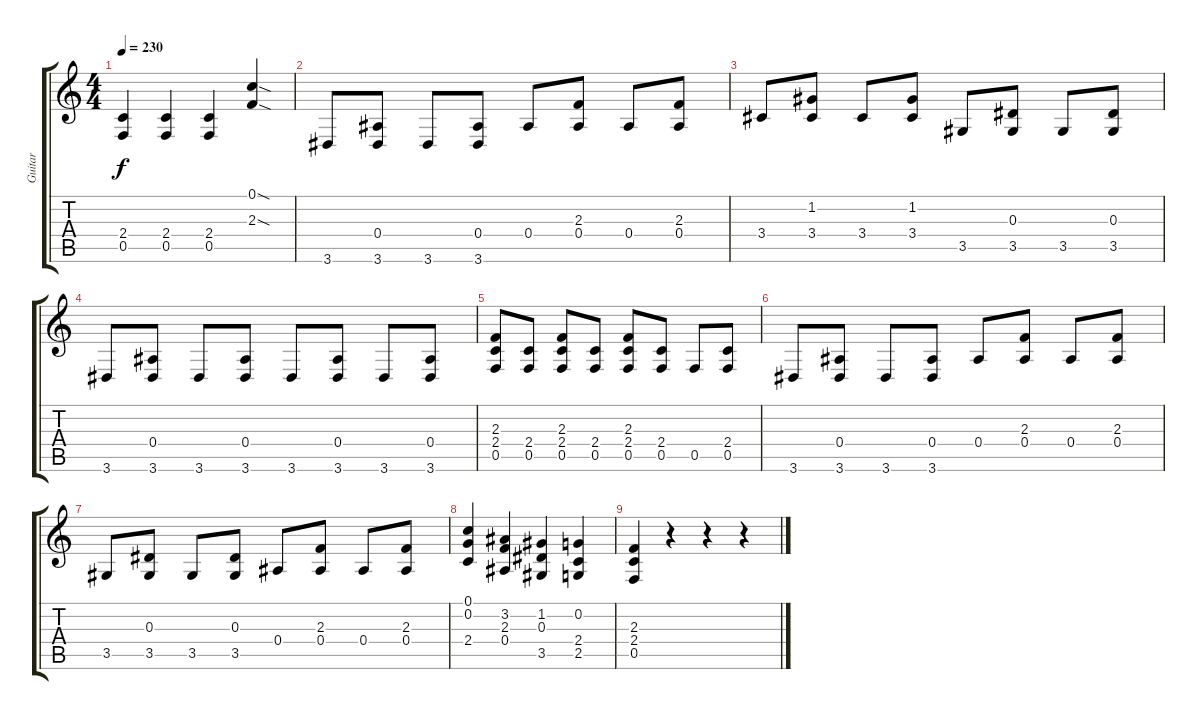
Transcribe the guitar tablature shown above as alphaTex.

\track ("Guitar" "Guitar") {instrument distortionguitar}
\staff {score tabs}
\tuning (C4 G3 Eb3 Bb2 F2 C2) {hide}
\ts (4 4)
\tempo 230
\clef g2
\ks c
(2.4 0.5).4{dy f} (2.4 0.5).4 (2.4 0.5).4 (0.1{sod} 2.3{sod}).4 |
3.6.8 (0.4 3.6).8 3.6.8 (0.4 3.6).8 0.4.8 (2.3 0.4).8 0.4.8 (2.3 0.4).8 |
3.4.8 (1.2 3.4).8 3.4.8 (1.2 3.4).8 3.5.8 (0.3 3.5).8 3.5.8 (0.3 3.5).8 |
3.6.8 (0.4 3.6).8 3.6.8 (0.4 3.6).8 3.6.8 (0.4 3.6).8 3.6.8 (0.4 3.6).8 |
(2.3 2.4 0.5).8 (2.4 0.5).8 (2.3 2.4 0.5).8 (2.4 0.5).8 (2.3 2.4 0.5).8 (2.4 0.5).8 0.5.8 (2.4 0.5).8 |
3.6.8 (0.4 3.6).8 3.6.8 (0.4 3.6).8 0.4.8 (2.3 0.4).8 0.4.8 (2.3 0.4).8 |
3.5.8 (0.3 3.5).8 3.5.8 (0.3 3.5).8 0.4.8 (2.3 0.4).8 0.4.8 (2.3 0.4).8 |
(0.1 0.2 2.4).4 (3.2 2.3 0.4).4 (1.2 0.3 3.5).4 (0.2 2.4 2.5).4 |
(2.3 2.4 0.5).4 r.4 r.4 r.4
